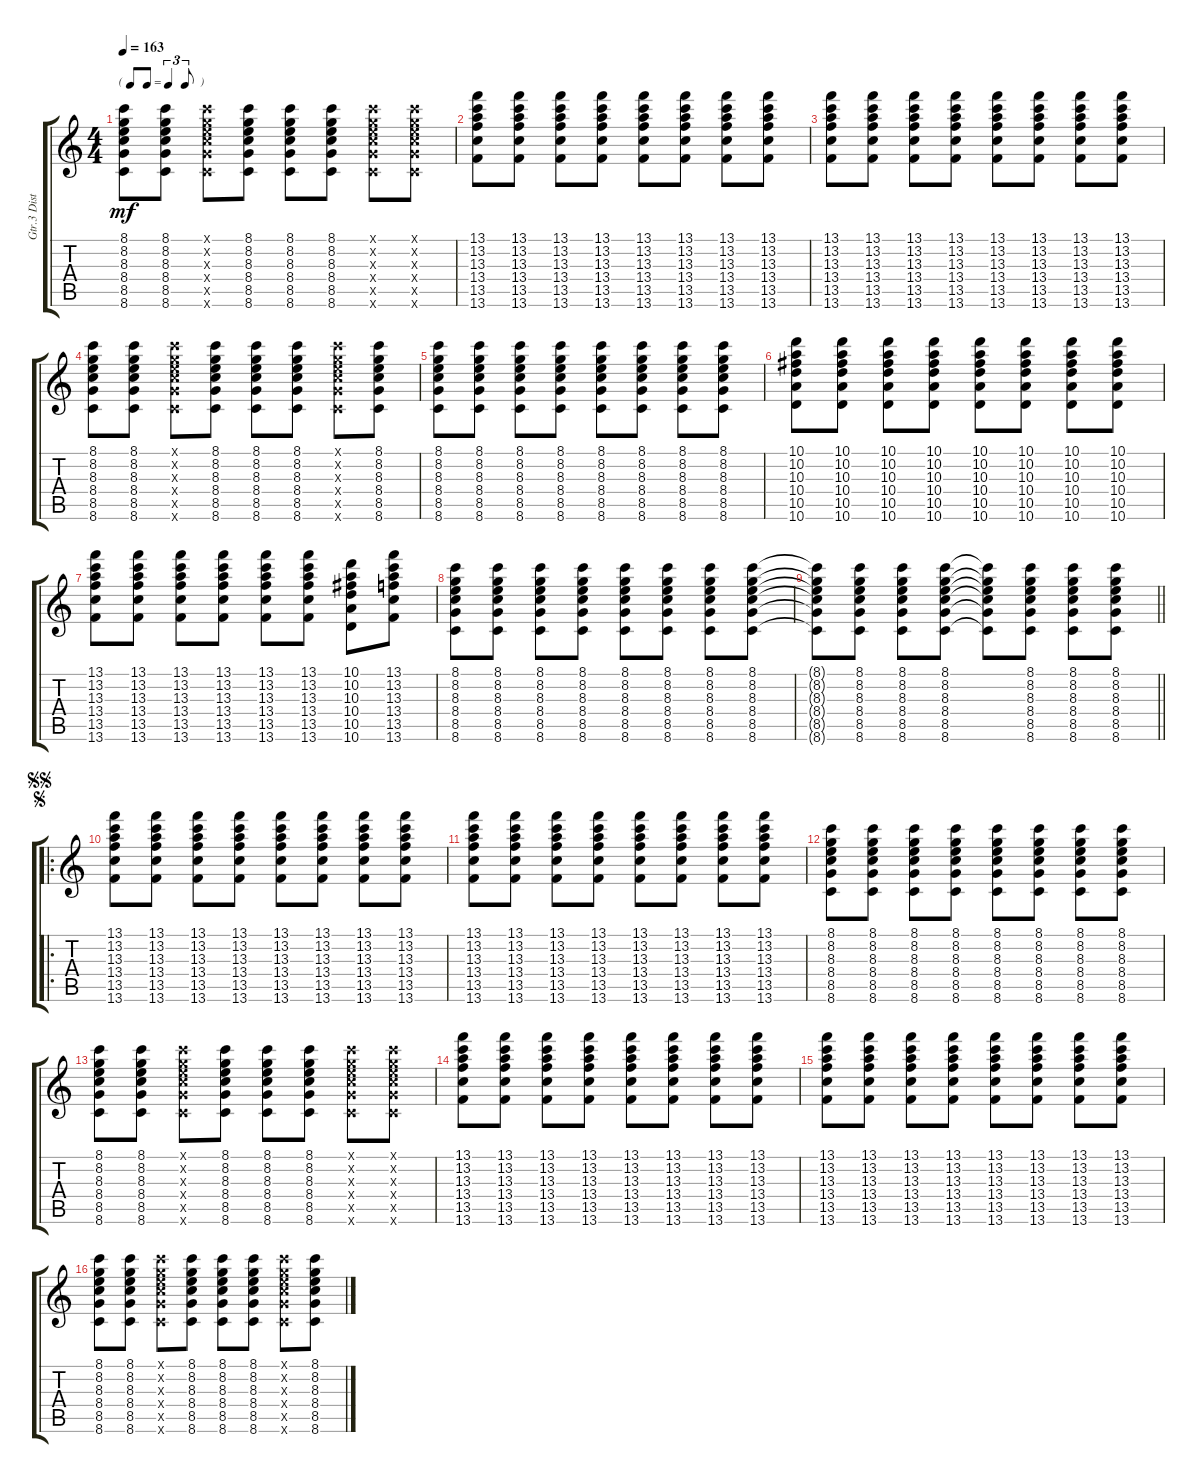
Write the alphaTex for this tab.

\track ("Gtr.3 Dist Open E Tuning" "Gtr.3 Dist") {instrument distortionguitar}
\staff {score tabs}
\tuning (E4 B3 Ab3 E3 B2 E2) {hide}
\ts (4 4)
\tf triplet8th
\tempo 163
\clef g2
\ks c
(8.1 8.2 8.3 8.4 8.5 8.6).8{dy mf} (8.1 8.2 8.3 8.4 8.5 8.6).8 (8.1{x} 8.2{x} 8.3{x} 8.4{x} 8.5{x} 8.6{x}).8 (8.1 8.2 8.3 8.4 8.5 8.6).8 (8.1 8.2 8.3 8.4 8.5 8.6).8 (8.1 8.2 8.3 8.4 8.5 8.6).8 (8.1{x} 8.2{x} 8.3{x} 8.4{x} 8.5{x} 8.6{x}).8 (8.1{x} 8.2{x} 8.3{x} 8.4{x} 8.5{x} 8.6{x}).8 |
(13.1 13.2 13.3 13.4 13.5 13.6).8 (13.1 13.2 13.3 13.4 13.5 13.6).8 (13.1 13.2 13.3 13.4 13.5 13.6).8 (13.1 13.2 13.3 13.4 13.5 13.6).8 (13.1 13.2 13.3 13.4 13.5 13.6).8 (13.1 13.2 13.3 13.4 13.5 13.6).8 (13.1 13.2 13.3 13.4 13.5 13.6).8 (13.1 13.2 13.3 13.4 13.5 13.6).8 |
(13.1 13.2 13.3 13.4 13.5 13.6).8 (13.1 13.2 13.3 13.4 13.5 13.6).8 (13.1 13.2 13.3 13.4 13.5 13.6).8 (13.1 13.2 13.3 13.4 13.5 13.6).8 (13.1 13.2 13.3 13.4 13.5 13.6).8 (13.1 13.2 13.3 13.4 13.5 13.6).8 (13.1 13.2 13.3 13.4 13.5 13.6).8 (13.1 13.2 13.3 13.4 13.5 13.6).8 |
(8.1 8.2 8.3 8.4 8.5 8.6).8 (8.1 8.2 8.3 8.4 8.5 8.6).8 (8.1{x} 8.2{x} 8.3{x} 8.4{x} 8.5{x} 8.6{x}).8 (8.1 8.2 8.3 8.4 8.5 8.6).8 (8.1 8.2 8.3 8.4 8.5 8.6).8 (8.1 8.2 8.3 8.4 8.5 8.6).8 (8.1{x} 8.2{x} 8.3{x} 8.4{x} 8.5{x} 8.6{x}).8 (8.1 8.2 8.3 8.4 8.5 8.6).8 |
(8.1 8.2 8.3 8.4 8.5 8.6).8 (8.1 8.2 8.3 8.4 8.5 8.6).8 (8.1 8.2 8.3 8.4 8.5 8.6).8 (8.1 8.2 8.3 8.4 8.5 8.6).8 (8.1 8.2 8.3 8.4 8.5 8.6).8 (8.1 8.2 8.3 8.4 8.5 8.6).8 (8.1 8.2 8.3 8.4 8.5 8.6).8 (8.1 8.2 8.3 8.4 8.5 8.6).8 |
(10.1 10.2 10.3 10.4 10.5 10.6).8 (10.1 10.2 10.3 10.4 10.5 10.6).8 (10.1 10.2 10.3 10.4 10.5 10.6).8 (10.1 10.2 10.3 10.4 10.5 10.6).8 (10.1 10.2 10.3 10.4 10.5 10.6).8 (10.1 10.2 10.3 10.4 10.5 10.6).8 (10.1 10.2 10.3 10.4 10.5 10.6).8 (10.1 10.2 10.3 10.4 10.5 10.6).8 |
(13.1 13.2 13.3 13.4 13.5 13.6).8 (13.1 13.2 13.3 13.4 13.5 13.6).8 (13.1 13.2 13.3 13.4 13.5 13.6).8 (13.1 13.2 13.3 13.4 13.5 13.6).8 (13.1 13.2 13.3 13.4 13.5 13.6).8 (13.1 13.2 13.3 13.4 13.5 13.6).8 (10.1 10.2 10.3 10.4 10.5 10.6).8 (13.1 13.2 13.3 13.4 13.5 13.6).8 |
(8.1 8.2 8.3 8.4 8.5 8.6).8 (8.1 8.2 8.3 8.4 8.5 8.6).8 (8.1 8.2 8.3 8.4 8.5 8.6).8 (8.1 8.2 8.3 8.4 8.5 8.6).8 (8.1 8.2 8.3 8.4 8.5 8.6).8 (8.1 8.2 8.3 8.4 8.5 8.6).8 (8.1 8.2 8.3 8.4 8.5 8.6).8 (8.1 8.2 8.3 8.4 8.5 8.6).8 |
\barLineRight lightlight
(8.1{t} 8.2{t} 8.3{t} 8.4{t} 8.5{t} 8.6{t}).8 (8.1 8.2 8.3 8.4 8.5 8.6).8 (8.1 8.2 8.3 8.4 8.5 8.6).8 (8.1 8.2 8.3 8.4 8.5 8.6).8 (8.1{t} 8.2{t} 8.3{t} 8.4{t} 8.5{t} 8.6{t}).8 (8.1 8.2 8.3 8.4 8.5 8.6).8 (8.1 8.2 8.3 8.4 8.5 8.6).8 (8.1 8.2 8.3 8.4 8.5 8.6).8 |
\ro
\jump segno
\jump segnosegno
(13.1 13.2 13.3 13.4 13.5 13.6).8 (13.1 13.2 13.3 13.4 13.5 13.6).8 (13.1 13.2 13.3 13.4 13.5 13.6).8 (13.1 13.2 13.3 13.4 13.5 13.6).8 (13.1 13.2 13.3 13.4 13.5 13.6).8 (13.1 13.2 13.3 13.4 13.5 13.6).8 (13.1 13.2 13.3 13.4 13.5 13.6).8 (13.1 13.2 13.3 13.4 13.5 13.6).8 |
(13.1 13.2 13.3 13.4 13.5 13.6).8 (13.1 13.2 13.3 13.4 13.5 13.6).8 (13.1 13.2 13.3 13.4 13.5 13.6).8 (13.1 13.2 13.3 13.4 13.5 13.6).8 (13.1 13.2 13.3 13.4 13.5 13.6).8 (13.1 13.2 13.3 13.4 13.5 13.6).8 (13.1 13.2 13.3 13.4 13.5 13.6).8 (13.1 13.2 13.3 13.4 13.5 13.6).8 |
(8.1 8.2 8.3 8.4 8.5 8.6).8 (8.1 8.2 8.3 8.4 8.5 8.6).8 (8.1 8.2 8.3 8.4 8.5 8.6).8 (8.1 8.2 8.3 8.4 8.5 8.6).8 (8.1 8.2 8.3 8.4 8.5 8.6).8 (8.1 8.2 8.3 8.4 8.5 8.6).8 (8.1 8.2 8.3 8.4 8.5 8.6).8 (8.1 8.2 8.3 8.4 8.5 8.6).8 |
(8.1 8.2 8.3 8.4 8.5 8.6).8 (8.1 8.2 8.3 8.4 8.5 8.6).8 (8.1{x} 8.2{x} 8.3{x} 8.4{x} 8.5{x} 8.6{x}).8 (8.1 8.2 8.3 8.4 8.5 8.6).8 (8.1 8.2 8.3 8.4 8.5 8.6).8 (8.1 8.2 8.3 8.4 8.5 8.6).8 (8.1{x} 8.2{x} 8.3{x} 8.4{x} 8.5{x} 8.6{x}).8 (8.1{x} 8.2{x} 8.3{x} 8.4{x} 8.5{x} 8.6{x}).8 |
(13.1 13.2 13.3 13.4 13.5 13.6).8 (13.1 13.2 13.3 13.4 13.5 13.6).8 (13.1 13.2 13.3 13.4 13.5 13.6).8 (13.1 13.2 13.3 13.4 13.5 13.6).8 (13.1 13.2 13.3 13.4 13.5 13.6).8 (13.1 13.2 13.3 13.4 13.5 13.6).8 (13.1 13.2 13.3 13.4 13.5 13.6).8 (13.1 13.2 13.3 13.4 13.5 13.6).8 |
(13.1 13.2 13.3 13.4 13.5 13.6).8 (13.1 13.2 13.3 13.4 13.5 13.6).8 (13.1 13.2 13.3 13.4 13.5 13.6).8 (13.1 13.2 13.3 13.4 13.5 13.6).8 (13.1 13.2 13.3 13.4 13.5 13.6).8 (13.1 13.2 13.3 13.4 13.5 13.6).8 (13.1 13.2 13.3 13.4 13.5 13.6).8 (13.1 13.2 13.3 13.4 13.5 13.6).8 |
(8.1 8.2 8.3 8.4 8.5 8.6).8 (8.1 8.2 8.3 8.4 8.5 8.6).8 (8.1{x} 8.2{x} 8.3{x} 8.4{x} 8.5{x} 8.6{x}).8 (8.1 8.2 8.3 8.4 8.5 8.6).8 (8.1 8.2 8.3 8.4 8.5 8.6).8 (8.1 8.2 8.3 8.4 8.5 8.6).8 (8.1{x} 8.2{x} 8.3{x} 8.4{x} 8.5{x} 8.6{x}).8 (8.1 8.2 8.3 8.4 8.5 8.6).8
